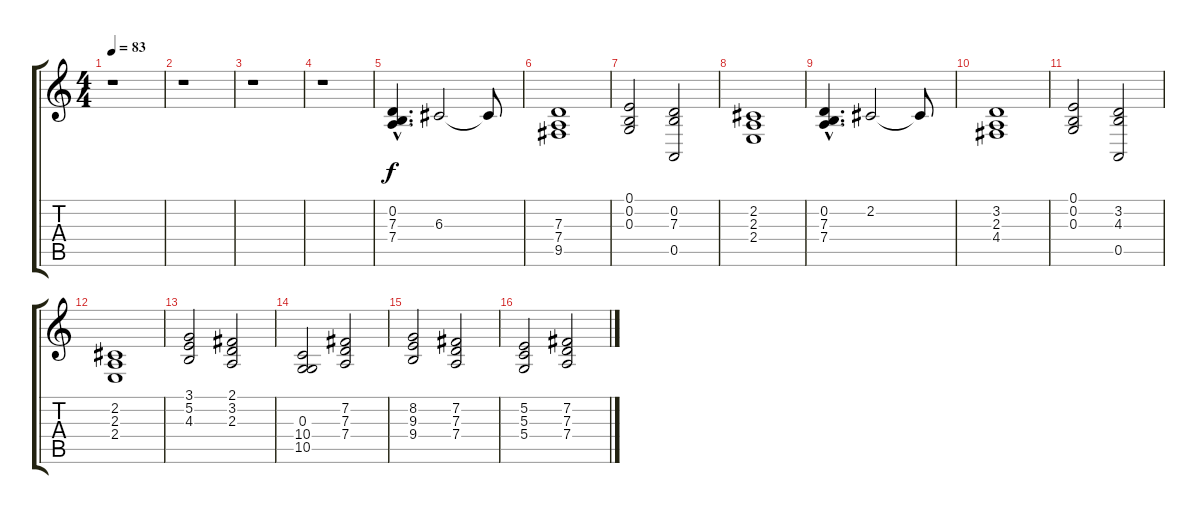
\track "" {instrument pad2warm}
\staff {score tabs}
\tuning (E4 B3 G3 D3 A2 E2) {hide}
\ts (4 4)
\tempo 83
\clef g2
\ks c
r.1{dy f} |
r.1 |
r.1 |
r.1 |
(0.2{hac} 7.3 7.4).4{d} 6.3.2 6.3{t}.8 |
(7.3 7.4 9.5).1 |
(0.1 0.2 0.3).2 (0.2 7.3 0.5).2 |
(2.2 2.3 2.4).1 |
(0.2{hac} 7.3 7.4).4{d} 2.2.2 2.2{t}.8 |
(3.2 2.3 4.4).1 |
(0.1 0.2 0.3).2 (3.2 4.3 0.5).2 |
(2.2 2.3 2.4).1 |
(3.1 5.2 4.3).2 (2.1 3.2 2.3).2 |
(0.3 10.4 10.5).2 (7.2 7.3 7.4).2 |
(8.2 9.3 9.4).2 (7.2 7.3 7.4).2 |
(5.2 5.3 5.4).2 (7.2 7.3 7.4).2
